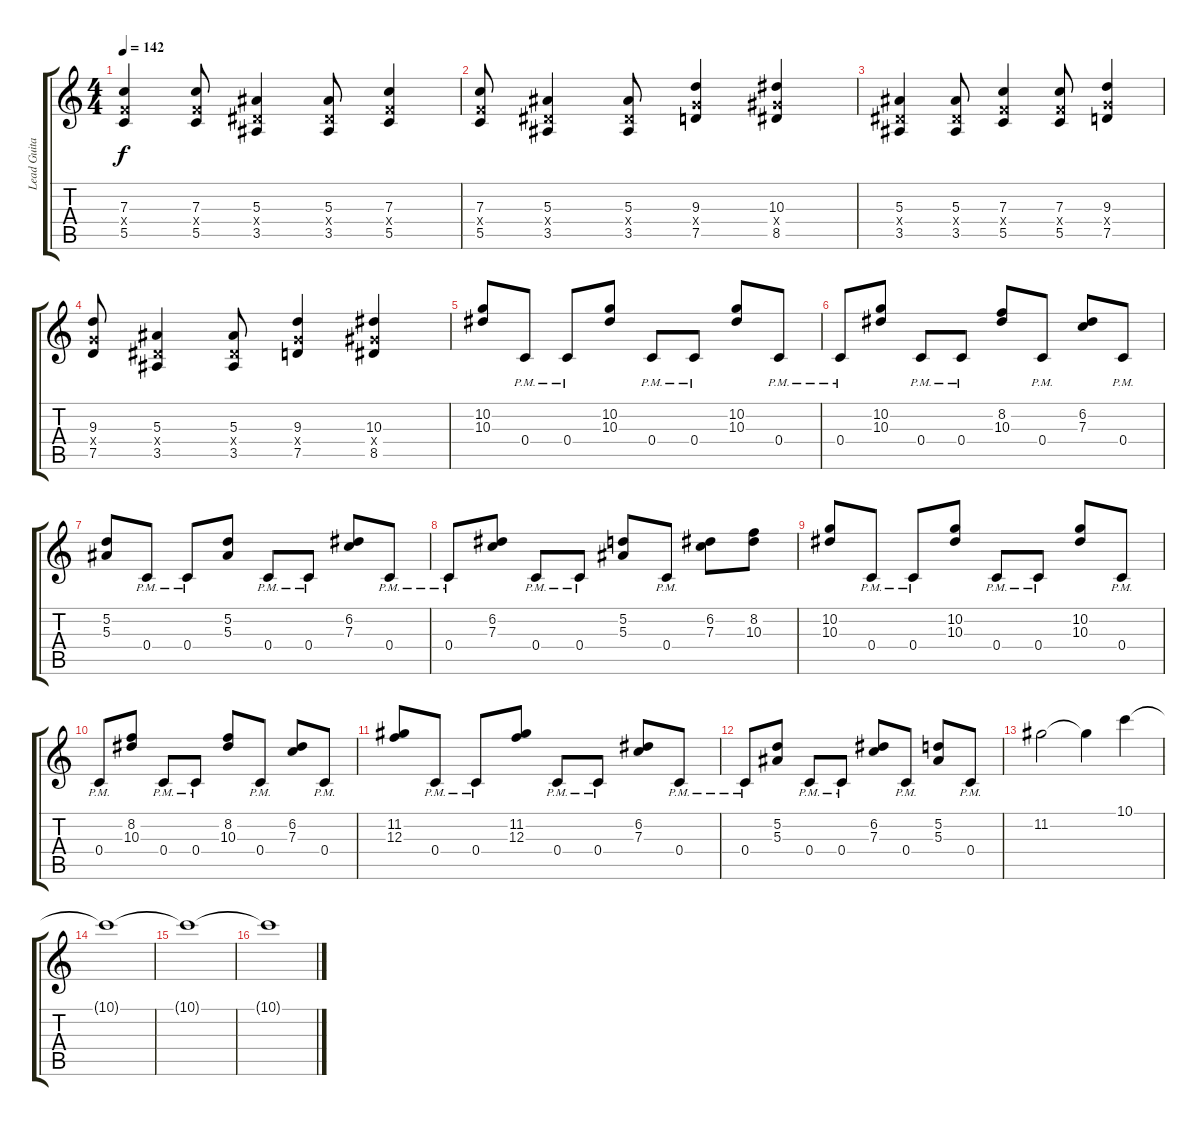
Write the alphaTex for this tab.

\track ("Lead Guitar" "Lead Guita") {instrument distortionguitar}
\staff {score tabs}
\tuning (D4 A3 F3 C3 G2 C2) {hide}
\ts (4 4)
\tempo 142
\clef g2
\ks c
(7.3 5.4{x} 5.5).4{dy f} (7.3 5.4{x} 5.5).8 (5.3 3.4{x} 3.5).4 (5.3 3.4{x} 3.5).8 (7.3 5.4{x} 5.5).4 |
(7.3 5.4{x} 5.5).8 (5.3 3.4{x} 3.5).4 (5.3 3.4{x} 3.5).8 (9.3 7.4{x} 7.5).4 (10.3 8.4{x} 8.5).4 |
(5.3 3.4{x} 3.5).4 (5.3 3.4{x} 3.5).8 (7.3 5.4{x} 5.5).4 (7.3 5.4{x} 5.5).8 (9.3 7.4{x} 7.5).4 |
(9.3 7.4{x} 7.5).8 (5.3 3.4{x} 3.5).4 (5.3 3.4{x} 3.5).8 (9.3 7.4{x} 7.5).4 (10.3 8.4{x} 8.5).4 |
(10.2 10.3).8 0.4{pm}.8 0.4{pm}.8 (10.2 10.3).8 0.4{pm}.8 0.4{pm}.8 (10.2 10.3).8 0.4{pm}.8 |
0.4{pm}.8 (10.2 10.3).8 0.4{pm}.8 0.4{pm}.8 (8.2 10.3).8 0.4{pm}.8 (6.2 7.3).8 0.4{pm}.8 |
(5.2 5.3).8 0.4{pm}.8 0.4{pm}.8 (5.2 5.3).8 0.4{pm}.8 0.4{pm}.8 (6.2 7.3).8 0.4{pm}.8 |
0.4{pm}.8 (6.2 7.3).8 0.4{pm}.8 0.4{pm}.8 (5.2 5.3).8 0.4{pm}.8 (6.2 7.3).8 (8.2 10.3).8 |
(10.2 10.3).8 0.4{pm}.8 0.4{pm}.8 (10.2 10.3).8 0.4{pm}.8 0.4{pm}.8 (10.2 10.3).8 0.4{pm}.8 |
0.4{pm}.8 (8.2 10.3).8 0.4{pm}.8 0.4{pm}.8 (8.2 10.3).8 0.4{pm}.8 (6.2 7.3).8 0.4{pm}.8 |
(11.2 12.3).8 0.4{pm}.8 0.4{pm}.8 (11.2 12.3).8 0.4{pm}.8 0.4{pm}.8 (6.2 7.3).8 0.4{pm}.8 |
0.4{pm}.8 (5.2 5.3).8 0.4{pm}.8 0.4{pm}.8 (6.2 7.3).8 0.4{pm}.8 (5.2 5.3).8 0.4{pm}.8 |
11.2.2 11.2{t}.4 10.1.4 |
10.1{t}.1 |
10.1{t}.1 |
10.1{t}.1
